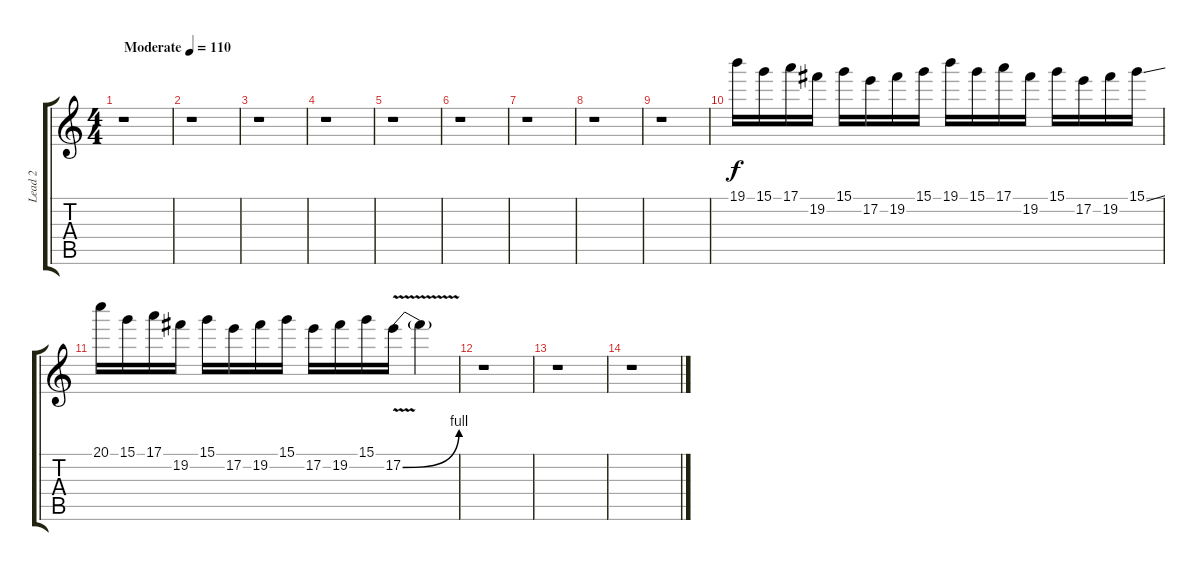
\track ("Lead 2" "Lead 2") {instrument distortionguitar}
\staff {score tabs}
\tuning (E4 B3 G3 D3 A2 E2) {hide}
\ts (4 4)
\tempo (110 "Moderate")
\clef g2
\ks c
r.1{dy f instrument distortionguitar} |
r.1 |
r.1 |
r.1 |
r.1 |
r.1 |
r.1 |
r.1 |
r.1 |
19.1.16 15.1.16 17.1.16 19.2.16 15.1.16 17.2.16 19.2.16 15.1.16 19.1.16 15.1.16 17.1.16 19.2.16 15.1.16 17.2.16 19.2.16 15.1{ss}.16 |
20.1.16 15.1.16 17.1.16 19.2.16 15.1.16 17.2.16 19.2.16 15.1.16 17.2.16 19.2.16 15.1.16 17.2{be (bend 0 0 60 4) v}.16 17.2{t}.4 |
r.1 |
r.1 |
r.1
